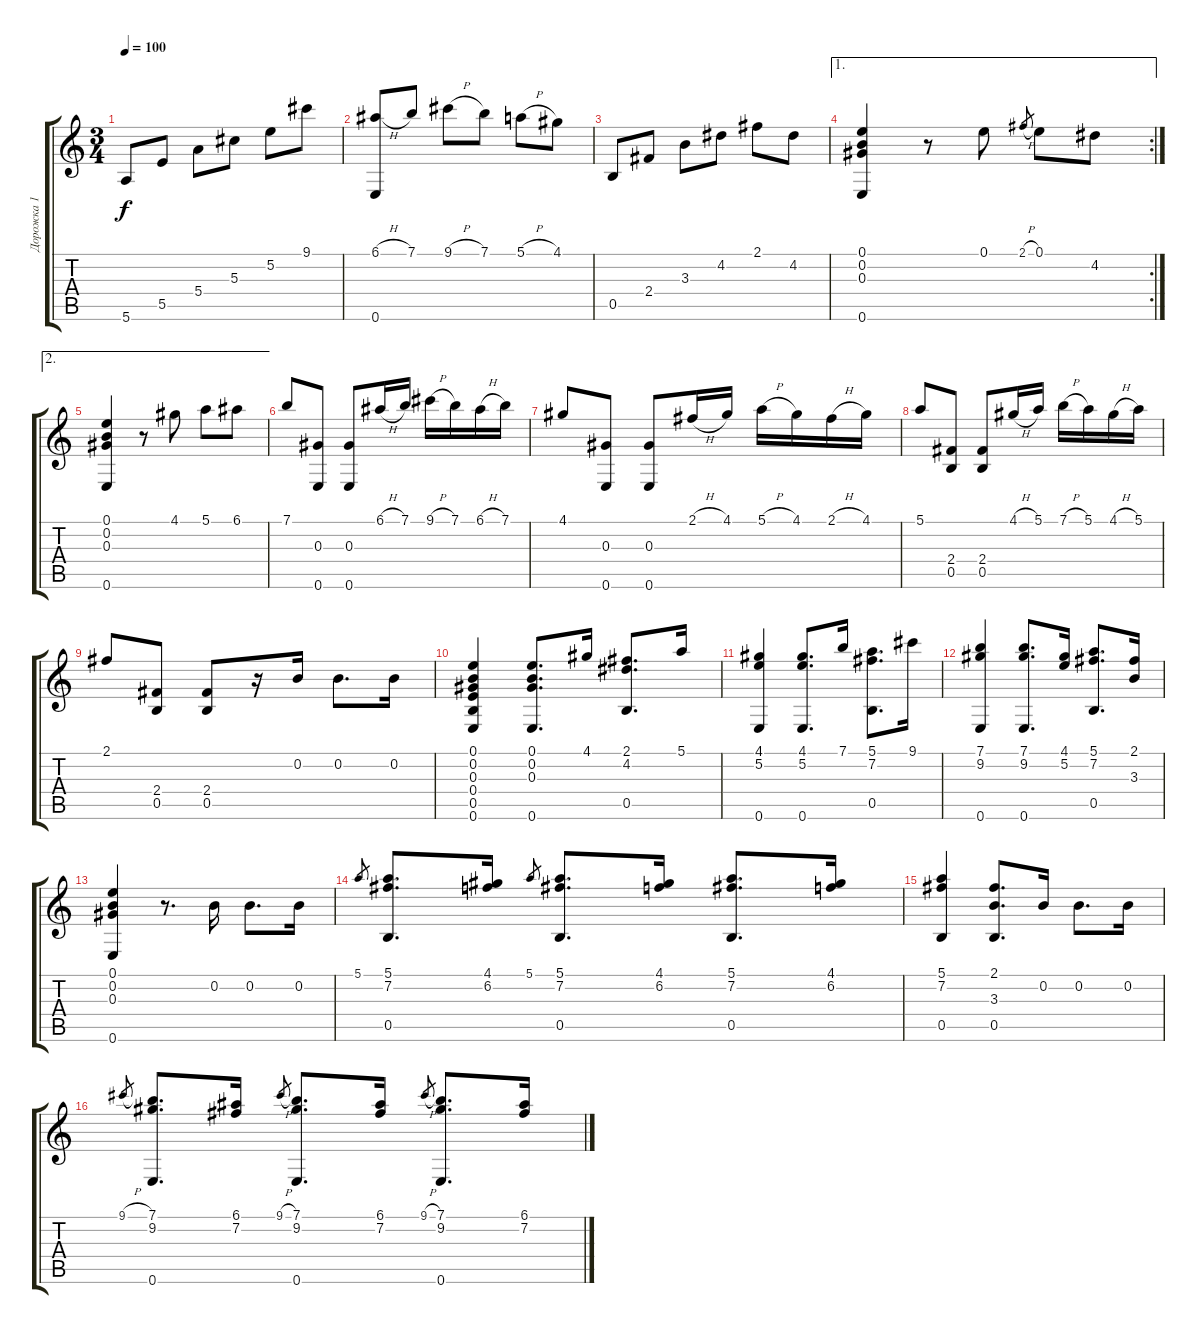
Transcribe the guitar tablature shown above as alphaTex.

\track ("Дорожка 1" "Дорожка 1") {instrument acousticguitarnylon}
\staff {score tabs}
\tuning (E4 B3 Ab3 E3 B2 E2) {hide}
\ts (3 4)
\tempo 100
\clef g2
\ks c
5.6.8{dy f} 5.5.8 5.4.8 5.3.8 5.2.8 9.1.8 |
(6.1{h} 0.6).8 7.1.8 9.1{h}.8 7.1.8 5.1{h}.8 4.1.8 |
0.5.8 2.4.8 3.3.8 4.2.8 2.1.8 4.2.8 |
\ae 1
\rc 2
(0.1 0.2 0.3 0.6).4 r.8 0.1.8 2.1{h}.8{gr} 0.1.8 4.2.8 |
\ae 2
(0.1 0.2 0.3 0.6).4 r.8 4.1.8 5.1.8 6.1.8 |
7.1.8 (0.3 0.6).8 (0.3 0.6).8 6.1{h}.16 7.1.16 9.1{h}.16 7.1.16 6.1{h}.16 7.1.16 |
4.1.8 (0.3 0.6).8 (0.3 0.6).8 2.1{h}.16 4.1.16 5.1{h}.16 4.1.16 2.1{h}.16 4.1.16 |
5.1.8 (2.4 0.5).8 (2.4 0.5).8 4.1{h}.16 5.1.16 7.1{h}.16 5.1.16 4.1{h}.16 5.1.16 |
2.1.8 (2.4 0.5).8 (2.4 0.5).8 r.16 0.2.16 0.2.8{d} 0.2.16 |
(0.1 0.2 0.3 0.4 0.5 0.6).4 (0.1 0.2 0.3 0.6).8{d} 4.1.16 (2.1 4.2 0.5).8{d} 5.1.16 |
(4.1 5.2 0.6).4 (4.1 5.2 0.6).8{d} 7.1.16 (5.1 7.2 0.5).8{d} 9.1.16 |
(7.1 9.2 0.6).4 (7.1 9.2 0.6).8{d} (4.1 5.2).16 (5.1 7.2 0.5).8{d} (2.1 3.3).16 |
(0.1 0.2 0.3 0.6).4 r.8{d} 0.2.16 0.2.8{d} 0.2.16 |
5.1.8{gr} (5.1 7.2 0.5).8{d} (4.1 6.2).16 5.1.8{gr} (5.1 7.2 0.5).8{d} (4.1 6.2).16 (5.1 7.2 0.5).8{d} (4.1 6.2).16 |
(5.1 7.2 0.5).4 (2.1 3.3 0.5).8{d} 0.2.16 0.2.8{d} 0.2.16 |
9.1{h}.8{gr} (7.1 9.2 0.6).8{d} (6.1 7.2).16 9.1{h}.8{gr} (7.1 9.2 0.6).8{d} (6.1 7.2).16 9.1{h}.8{gr} (7.1 9.2 0.6).8{d} (6.1 7.2).16
